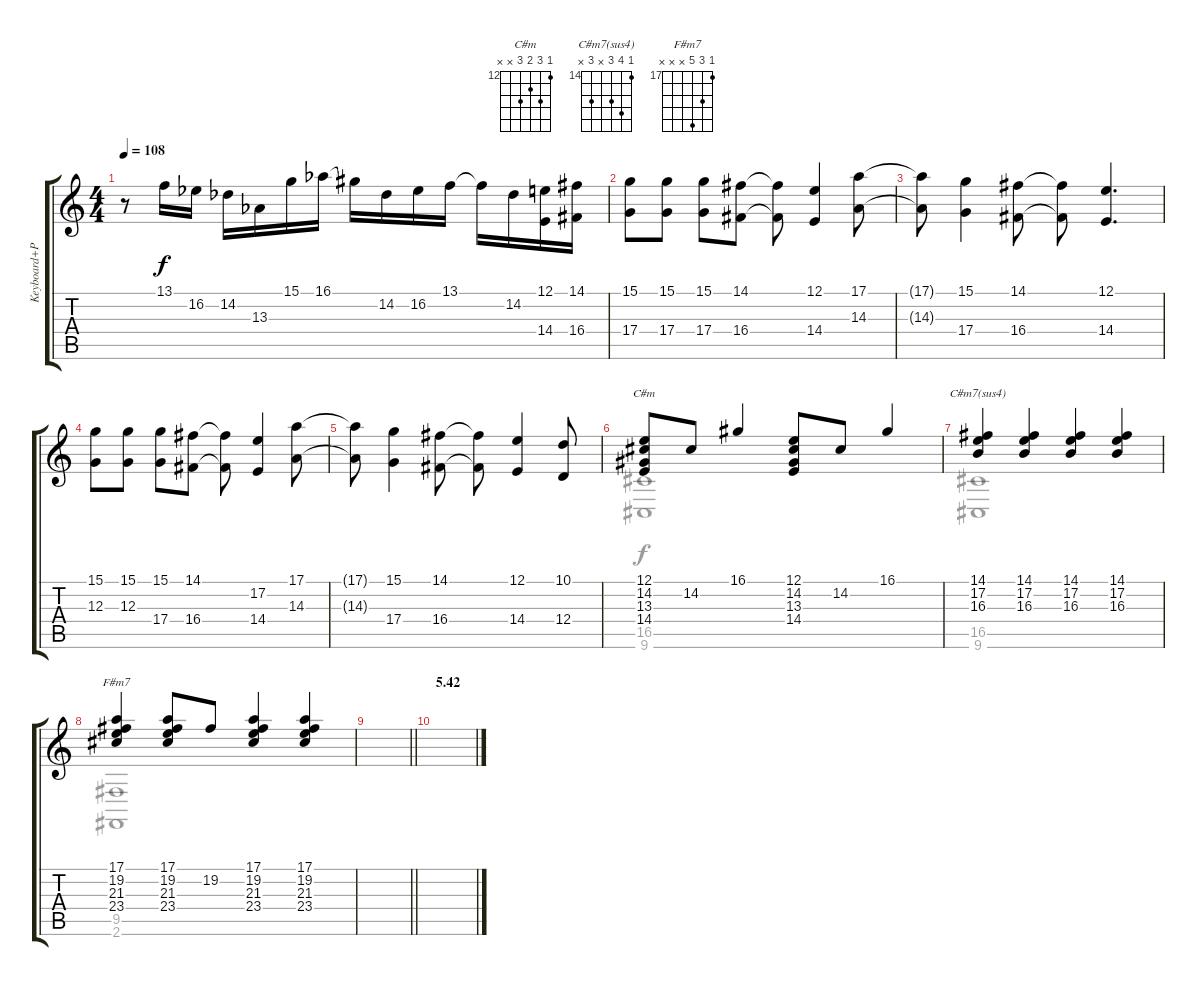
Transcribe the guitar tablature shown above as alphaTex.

\track ("Keyboard+Piano" "Keyboard+P") {instrument clavinet}
\staff {score tabs}
\tuning (E4 B3 G3 D3 A2 E2) {hide}
\chord ("C#m" 12 14 13 14 x x) {firstfret 12}
\chord ("C#m7(sus4)" 14 17 16 x 16 x) {firstfret 14}
\chord ("F#m7" 17 19 21 x x x) {firstfret 17}
\voice
\ts (4 4)
\tempo 108
\clef g2
\ks c
r.8{dy f} 13.1.16 16.2{acc b}.16 14.2{acc b}.16 13.3{acc b}.16 15.1.16 16.1{acc b}.16 16.1{t}.16 14.2{acc b}.16 16.2{acc b}.16 13.1.16 13.1{t}.16 14.2{acc b}.16 (12.1 14.4).16 (14.1 16.4).16 |
(15.1 17.4).8 (15.1 17.4).8 (15.1 17.4).8 (14.1 16.4).8 (14.1{t} 16.4{t}).8 (12.1 14.4).4 (17.1 14.3).8 |
(17.1{t} 14.3{t}).8 (15.1 17.4).4 (14.1 16.4).8 (14.1{t} 16.4{t}).8 (12.1 14.4).4{d} |
(15.1 12.3).8 (15.1 12.3).8 (15.1 17.4).8 (14.1 16.4).8 (14.1{t} 16.4{t}).8 (17.2 14.4).4 (17.1 14.3).8 |
(17.1{t} 14.3{t}).8 (15.1 17.4).4 (14.1 16.4).8 (14.1{t} 16.4{t}).8 (12.1 14.4).4 (10.1 12.4).8 |
(12.1 14.2 13.3 14.4).8{ch "C#m"} 14.2.8 16.1.4 (12.1 14.2 13.3 14.4).8 14.2.8 16.1.4 |
(14.1 17.2 16.3).4{ch "C#m7(sus4)"} (14.1 17.2 16.3).4 (14.1 17.2 16.3).4 (14.1 17.2 16.3).4 |
(17.1 19.2 21.3 23.4).4{ch "F#m7"} (17.1 19.2 21.3 23.4).8 19.2.8 (17.1 19.2 21.3 23.4).4 (17.1 19.2 21.3 23.4).4 |
\barLineRight lightlight
|
\section ("" "5.42")
|
|
|
|
|
|
\voice
\clef g2
\ottava regular
\simile none
\ks c
|
|
|
|
|
(16.5 9.6).1 |
(16.5 9.6).1 |
(9.5 2.6).1 |
\barLineRight lightlight
|
|
|
|
|
|
|
